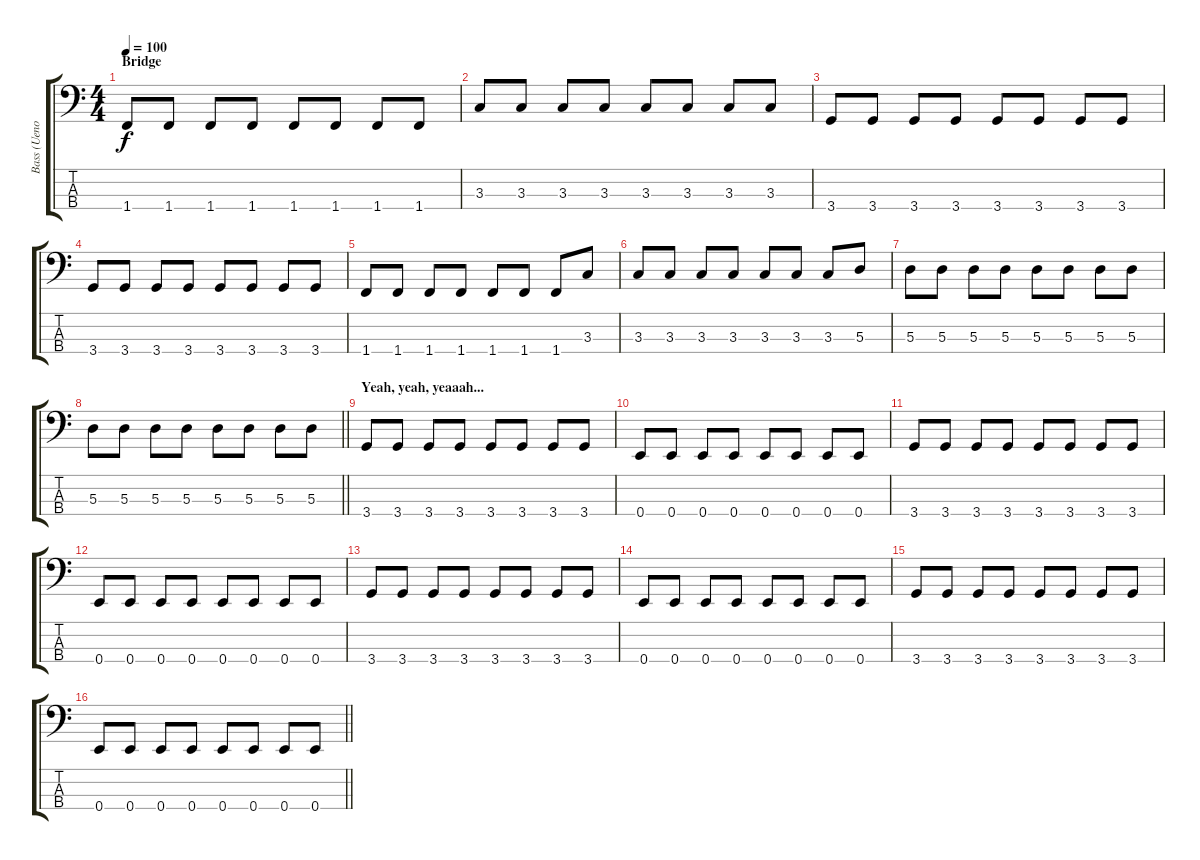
\track ("Bass (Ueno)" "Bass (Ueno") {instrument electricbassfinger}
\staff {score tabs}
\tuning (G2 D2 A1 E1) {hide}
\ts (4 4)
\section ("" "Bridge")
\tempo 100
\clef f4
\ks c
1.4.8{dy f} 1.4.8 1.4.8 1.4.8 1.4.8 1.4.8 1.4.8 1.4.8 |
3.3.8 3.3.8 3.3.8 3.3.8 3.3.8 3.3.8 3.3.8 3.3.8 |
3.4.8 3.4.8 3.4.8 3.4.8 3.4.8 3.4.8 3.4.8 3.4.8 |
3.4.8 3.4.8 3.4.8 3.4.8 3.4.8 3.4.8 3.4.8 3.4.8 |
1.4.8 1.4.8 1.4.8 1.4.8 1.4.8 1.4.8 1.4.8 3.3.8 |
3.3.8 3.3.8 3.3.8 3.3.8 3.3.8 3.3.8 3.3.8 5.3.8 |
5.3.8 5.3.8 5.3.8 5.3.8 5.3.8 5.3.8 5.3.8 5.3.8 |
\barLineRight lightlight
5.3.8 5.3.8 5.3.8 5.3.8 5.3.8 5.3.8 5.3.8 5.3.8 |
\section ("" "Yeah, yeah, yeaaah...")
3.4.8 3.4.8 3.4.8 3.4.8 3.4.8 3.4.8 3.4.8 3.4.8 |
0.4.8 0.4.8 0.4.8 0.4.8 0.4.8 0.4.8 0.4.8 0.4.8 |
3.4.8 3.4.8 3.4.8 3.4.8 3.4.8 3.4.8 3.4.8 3.4.8 |
0.4.8 0.4.8 0.4.8 0.4.8 0.4.8 0.4.8 0.4.8 0.4.8 |
3.4.8 3.4.8 3.4.8 3.4.8 3.4.8 3.4.8 3.4.8 3.4.8 |
0.4.8 0.4.8 0.4.8 0.4.8 0.4.8 0.4.8 0.4.8 0.4.8 |
3.4.8 3.4.8 3.4.8 3.4.8 3.4.8 3.4.8 3.4.8 3.4.8 |
\barLineRight lightlight
0.4.8 0.4.8 0.4.8 0.4.8 0.4.8 0.4.8 0.4.8 0.4.8
